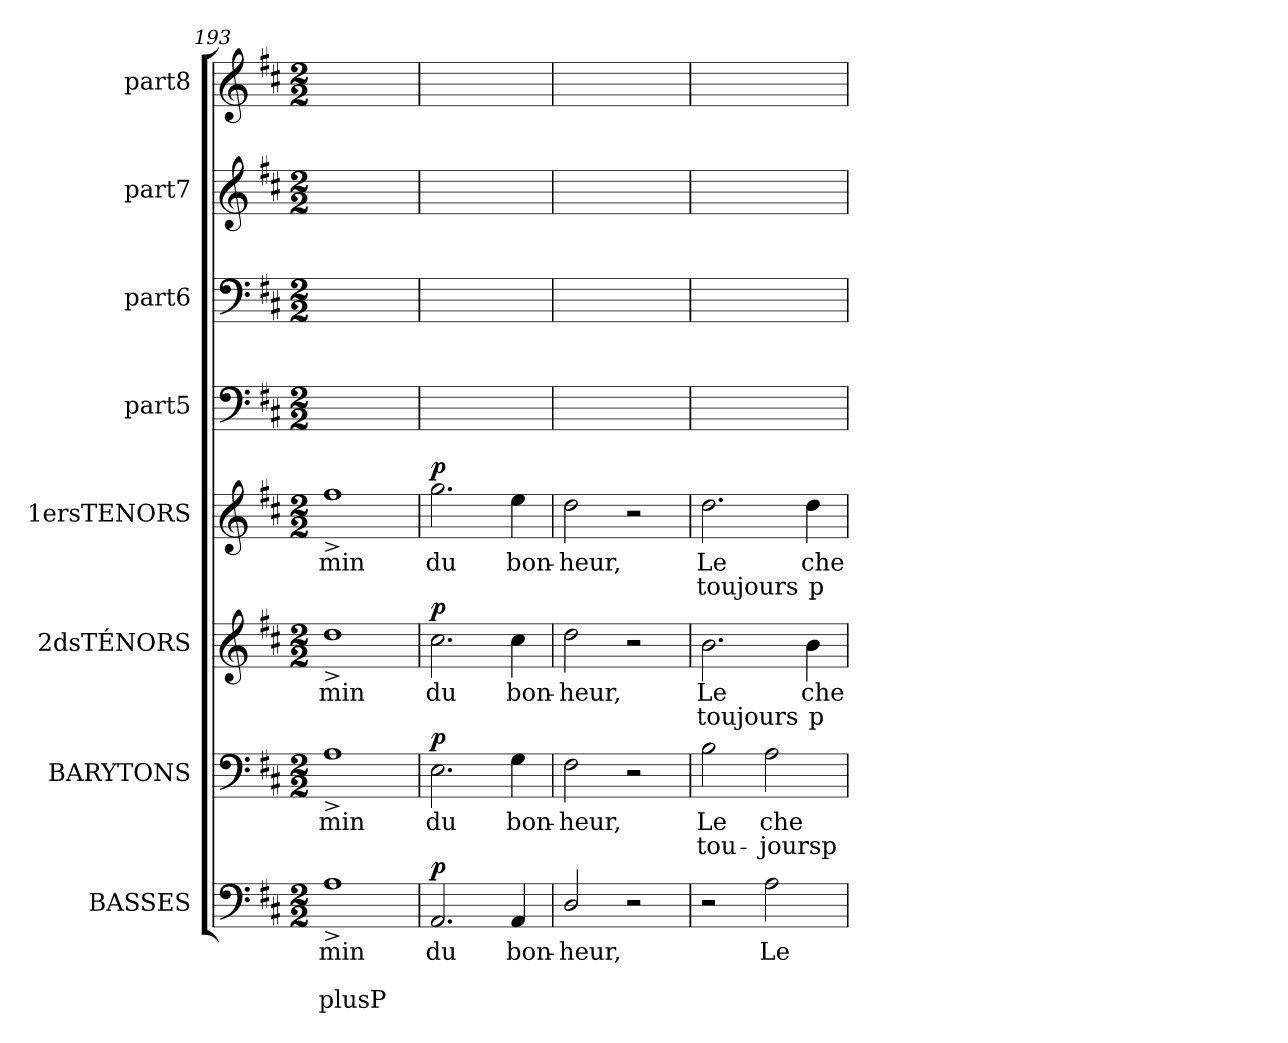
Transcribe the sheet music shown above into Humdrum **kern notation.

**kern	**text	**text	**text	**dynam	**kern	**text	**text	**dynam	**kern	**text	**text	**dynam	**kern	**text	**text	**dynam	**kern	**kern	**kern	**kern
*part8	*part8	*part8	*part8	*part8	*part7	*part7	*part7	*part7	*part6	*part6	*part6	*part6	*part5	*part5	*part5	*part5	*part4	*part3	*part2	*part1
*staff8	*staff8	*staff8	*staff8	*staff8	*staff7	*staff7	*staff7	*staff7	*staff6	*staff6	*staff6	*staff6	*staff5	*staff5	*staff5	*staff5	*staff4	*staff3	*staff2	*staff1
*I"BASSES	*	*	*	*	*I"BARYTONS	*	*	*	*I"2dsTÉNORS	*	*	*	*I"1ersTENORS	*	*	*	*I"part5	*I"part6	*I"part7	*I"part8
*	*	*	*	*	*	*	*	*	*	*	*	*	*	*	*	*	*I'part5	*I'part6	*I'part7	*I'part8
*clefF4	*	*	*	*	*clefF4	*	*	*	*clefG2	*	*	*	*clefG2	*	*	*	*clefF4	*clefF4	*clefG2	*clefG2
*k[f#c#]	*	*	*	*	*k[f#c#]	*	*	*	*k[f#c#]	*	*	*	*k[f#c#]	*	*	*	*k[f#c#]	*k[f#c#]	*k[f#c#]	*k[f#c#]
*M2/2	*	*	*	*	*M2/2	*	*	*	*M2/2	*	*	*	*M2/2	*	*	*	*M2/2	*M2/2	*M2/2	*M2/2
=193	=193	=193	=193	=193	=193	=193	=193	=193	=193	=193	=193	=193	=193	=193	=193	=193	=193	=193	=193	=193
1A^>i/	min	.	plusP	.	1A^>i/	min	.	.	1dd^>i/	min	.	.	1ff#^>i/	min	.	.	1ryy	1ryy	1ryy	1ryy
=194	=194	=194	=194	=194	=194	=194	=194	=194	=194	=194	=194	=194	=194	=194	=194	=194	=194	=194	=194	=194
!	!	!	!	!LO:DY:a	!	!	!	!LO:DY:a	!	!	!	!LO:DY:a	!	!	!	!LO:DY:a	!	!	!	!
2.AAi/	du	.	.	p	2.Ei\	du	.	p	2.cc#i\	du	.	p	2.ggi\	du	.	p	1ryy	1ryy	1ryy	1ryy
4AAi/	bon-	.	.	.	4Gi\	bon-	.	.	4cc#i\	bon-	.	.	4eei\	bon-	.	.	.	.	.	.
=195	=195	=195	=195	=195	=195	=195	=195	=195	=195	=195	=195	=195	=195	=195	=195	=195	=195	=195	=195	=195
2Di/	heur,	.	.	.	2F#i\	heur,	.	.	2ddi\	heur,	.	.	2ddi\	heur,	.	.	1ryy	1ryy	1ryy	1ryy
2r	.	.	.	.	2r	.	.	.	2r	.	.	.	2r	.	.	.	.	.	.	.
!!LO:LB:g=z
=196	=196	=196	=196	=196	=196	=196	=196	=196	=196	=196	=196	=196	=196	=196	=196	=196	=196	=196	=196	=196
2r	.	.	.	.	2Bi\	Le	tou-	.	2.bi\	Le	toujours	.	2.ddi\	Le	toujours	.	1ryy	1ryy	1ryy	1ryy
2Ai\	Le	.	.	.	2Ai\	che	joursp	.	.	.	.	.	.	.	.	.	.	.	.	.
.	.	.	.	.	.	.	.	.	4bi\	che-	p	.	4ddi\	che-	p	.	.	.	.	.
=	=	=	=	=	=	=	=	=	=	=	=	=	=	=	=	=	=	=	=	=
*-	*-	*-	*-	*-	*-	*-	*-	*-	*-	*-	*-	*-	*-	*-	*-	*-	*-	*-	*-	*-
